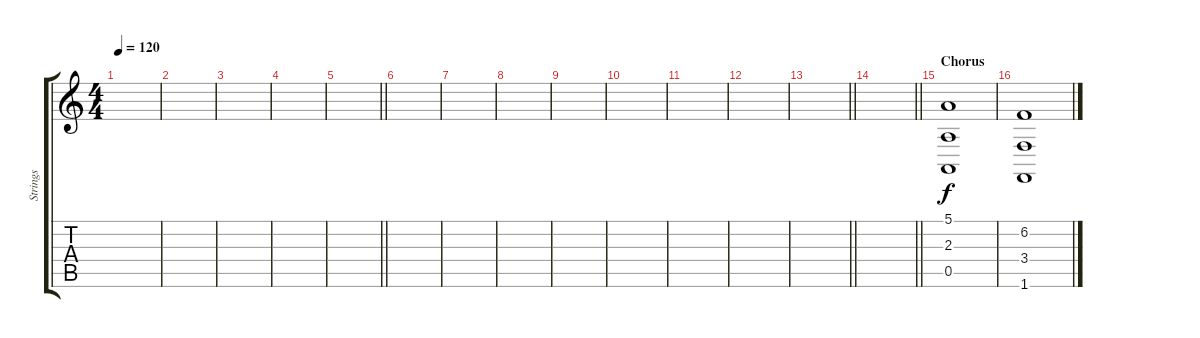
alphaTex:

\track ("Strings" "Strings") {instrument stringensemble1}
\staff {score tabs}
\tuning (E4 B3 G3 D3 A2 E2) {hide}
\ts (4 4)
\tempo 120
\clef g2
\ks c
|
|
|
|
\barLineRight lightlight
|
|
|
|
|
|
|
|
\barLineRight lightlight
|
\barLineRight lightlight
|
\section ("" "Chorus")
(5.1 2.3 0.5).1{dy f} |
(6.2 3.4 1.6).1
